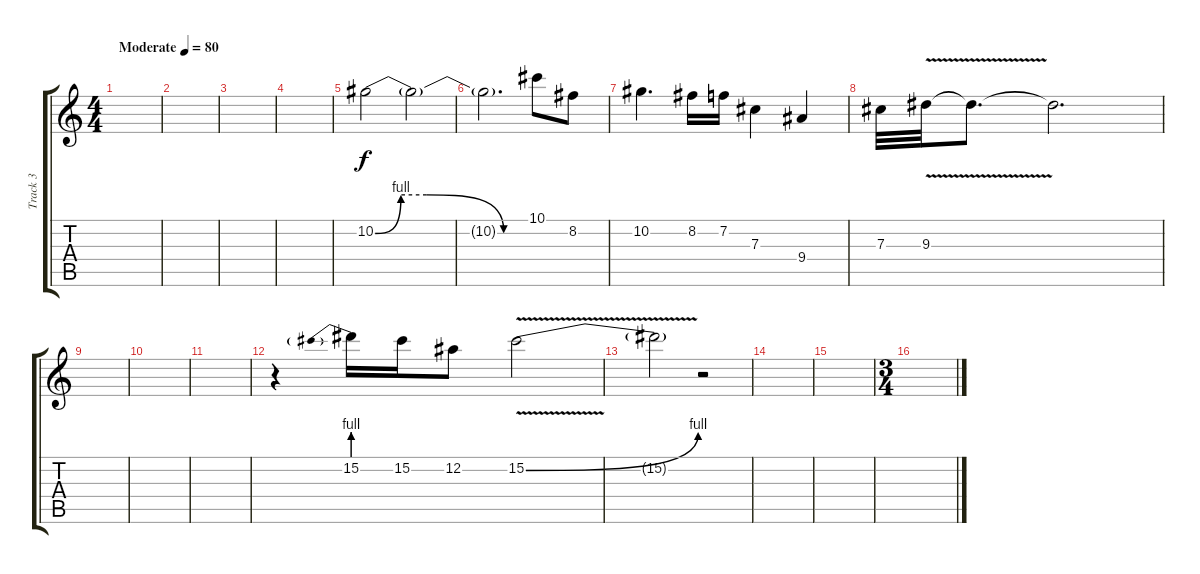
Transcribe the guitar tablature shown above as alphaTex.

\track ("Track 3" "Track 3") {instrument overdrivenguitar}
\staff {score tabs}
\tuning (Eb4 Bb3 Gb3 Db3 Ab2 Eb2) {hide}
\ts (4 4)
\tempo (80 "Moderate")
\clef g2
\ks c
|
|
|
|
10.2{be (custom 0 0 10 4 20 4 50 0 60 0)}.2 10.2{t}.2 |
10.2{t}.2{d} 10.1.8 8.2.8 |
10.2.4{d} 8.2.16 7.2.16 7.3.4 9.4.4 |
7.3.32 9.3{v}.32 9.3{t}.8{d} 9.3{t}.2{d} |
|
|
|
r.4 15.2{be (prebend 0 4 60 4)}.16 15.2.16 12.2.8 15.2{be (bend 0 0 60 4) v}.2 |
15.2{t}.2 r.2 |
|
|
\ts (3 4)
